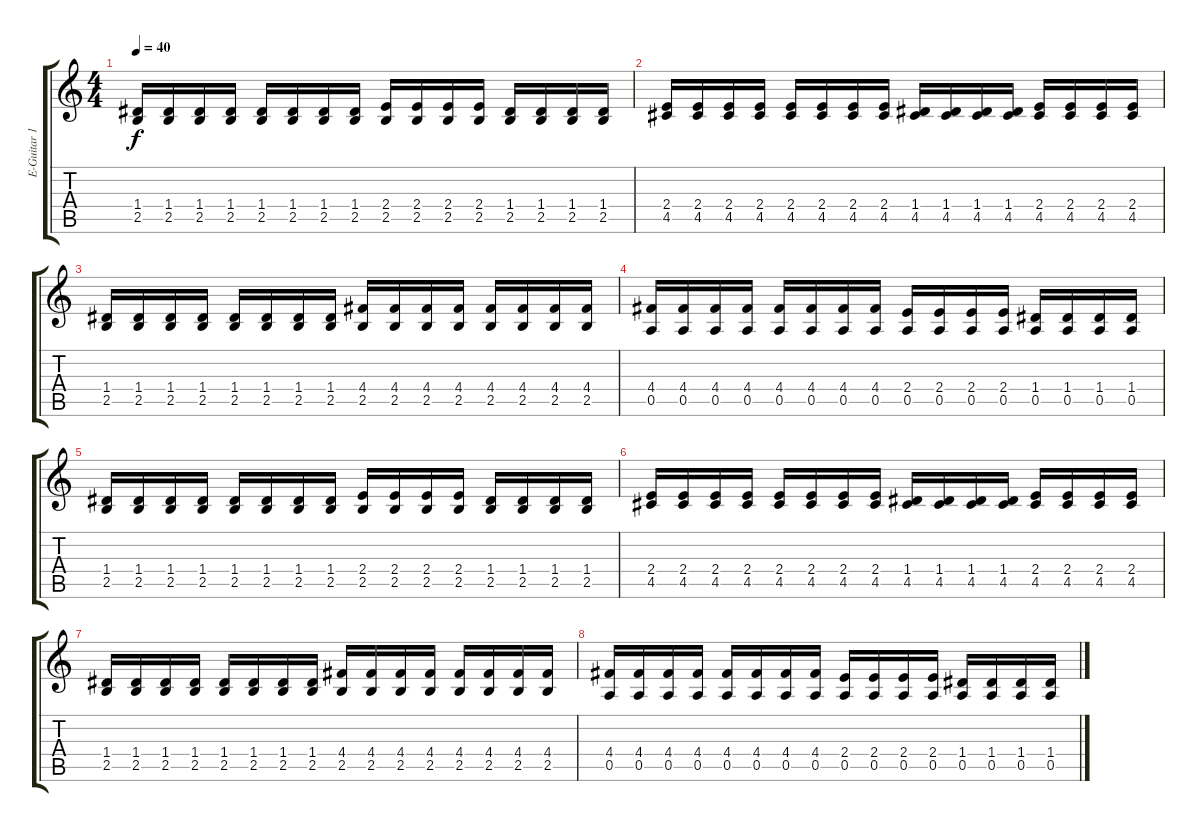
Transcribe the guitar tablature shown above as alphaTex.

\track ("E-Guitar 1" "E-Guitar 1") {instrument distortionguitar}
\staff {score tabs}
\tuning (E4 B3 G3 D3 A2 E2) {hide}
\ts (4 4)
\tempo 40
\clef g2
\ks c
(1.4 2.5).16{dy f} (1.4 2.5).16 (1.4 2.5).16 (1.4 2.5).16 (1.4 2.5).16 (1.4 2.5).16 (1.4 2.5).16 (1.4 2.5).16 (2.4 2.5).16 (2.4 2.5).16 (2.4 2.5).16 (2.4 2.5).16 (1.4 2.5).16 (1.4 2.5).16 (1.4 2.5).16 (1.4 2.5).16 |
(2.4 4.5).16 (2.4 4.5).16 (2.4 4.5).16 (2.4 4.5).16 (2.4 4.5).16 (2.4 4.5).16 (2.4 4.5).16 (2.4 4.5).16 (1.4 4.5).16 (1.4 4.5).16 (1.4 4.5).16 (1.4 4.5).16 (2.4 4.5).16 (2.4 4.5).16 (2.4 4.5).16 (2.4 4.5).16 |
(1.4 2.5).16 (1.4 2.5).16 (1.4 2.5).16 (1.4 2.5).16 (1.4 2.5).16 (1.4 2.5).16 (1.4 2.5).16 (1.4 2.5).16 (4.4 2.5).16 (4.4 2.5).16 (4.4 2.5).16 (4.4 2.5).16 (4.4 2.5).16 (4.4 2.5).16 (4.4 2.5).16 (4.4 2.5).16 |
(4.4 0.5).16 (4.4 0.5).16 (4.4 0.5).16 (4.4 0.5).16 (4.4 0.5).16 (4.4 0.5).16 (4.4 0.5).16 (4.4 0.5).16 (2.4 0.5).16 (2.4 0.5).16 (2.4 0.5).16 (2.4 0.5).16 (1.4 0.5).16 (1.4 0.5).16 (1.4 0.5).16 (1.4 0.5).16 |
(1.4 2.5).16 (1.4 2.5).16 (1.4 2.5).16 (1.4 2.5).16 (1.4 2.5).16 (1.4 2.5).16 (1.4 2.5).16 (1.4 2.5).16 (2.4 2.5).16 (2.4 2.5).16 (2.4 2.5).16 (2.4 2.5).16 (1.4 2.5).16 (1.4 2.5).16 (1.4 2.5).16 (1.4 2.5).16 |
(2.4 4.5).16 (2.4 4.5).16 (2.4 4.5).16 (2.4 4.5).16 (2.4 4.5).16 (2.4 4.5).16 (2.4 4.5).16 (2.4 4.5).16 (1.4 4.5).16 (1.4 4.5).16 (1.4 4.5).16 (1.4 4.5).16 (2.4 4.5).16 (2.4 4.5).16 (2.4 4.5).16 (2.4 4.5).16 |
(1.4 2.5).16 (1.4 2.5).16 (1.4 2.5).16 (1.4 2.5).16 (1.4 2.5).16 (1.4 2.5).16 (1.4 2.5).16 (1.4 2.5).16 (4.4 2.5).16 (4.4 2.5).16 (4.4 2.5).16 (4.4 2.5).16 (4.4 2.5).16 (4.4 2.5).16 (4.4 2.5).16 (4.4 2.5).16 |
(4.4 0.5).16 (4.4 0.5).16 (4.4 0.5).16 (4.4 0.5).16 (4.4 0.5).16 (4.4 0.5).16 (4.4 0.5).16 (4.4 0.5).16 (2.4 0.5).16 (2.4 0.5).16 (2.4 0.5).16 (2.4 0.5).16 (1.4 0.5).16 (1.4 0.5).16 (1.4 0.5).16 (1.4 0.5).16
